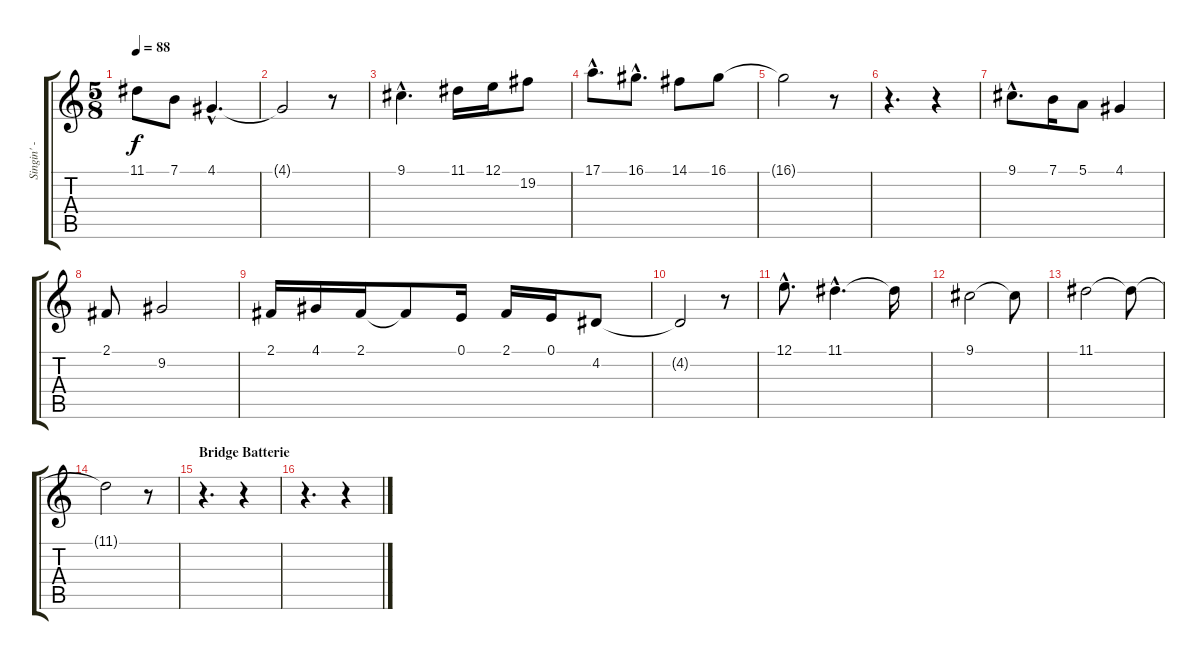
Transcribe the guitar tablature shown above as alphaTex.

\track ("Singin' - Sandra" "Singin' - ") {instrument oboe}
\staff {score tabs}
\tuning (E4 B3 G3 D3 A2 E2) {hide}
\ts (5 8)
\tempo 88
\clef g2
\ks c
11.1.8{dy f} 7.1.8 4.1{hac}.4{d} |
4.1{t}.2 r.8 |
9.1{hac}.4{d} 11.1.16 12.1.16 19.2.8 |
17.1{hac}.8{d} 16.1{hac}.8{d} 14.1.8 16.1.8 |
16.1{t}.2 r.8 |
r.4{d} r.4 |
9.1{hac}.8{d} 7.1.16 5.1.8 4.1.4 |
2.1.8 9.2.2 |
2.1.16 4.1.16 2.1.16 2.1{t}.8 0.1.16 2.1.16 0.1.16 4.2.8 |
4.2{t}.2 r.8 |
12.1{hac}.8{d} 11.1{hac}.4{d} 11.1{t}.16 |
9.1.2 9.1{t}.8 |
11.1.2 11.1{t}.8 |
11.1{t}.2 r.8 |
\section ("" "Bridge Batterie")
r.4{d} r.4 |
r.4{d} r.4
